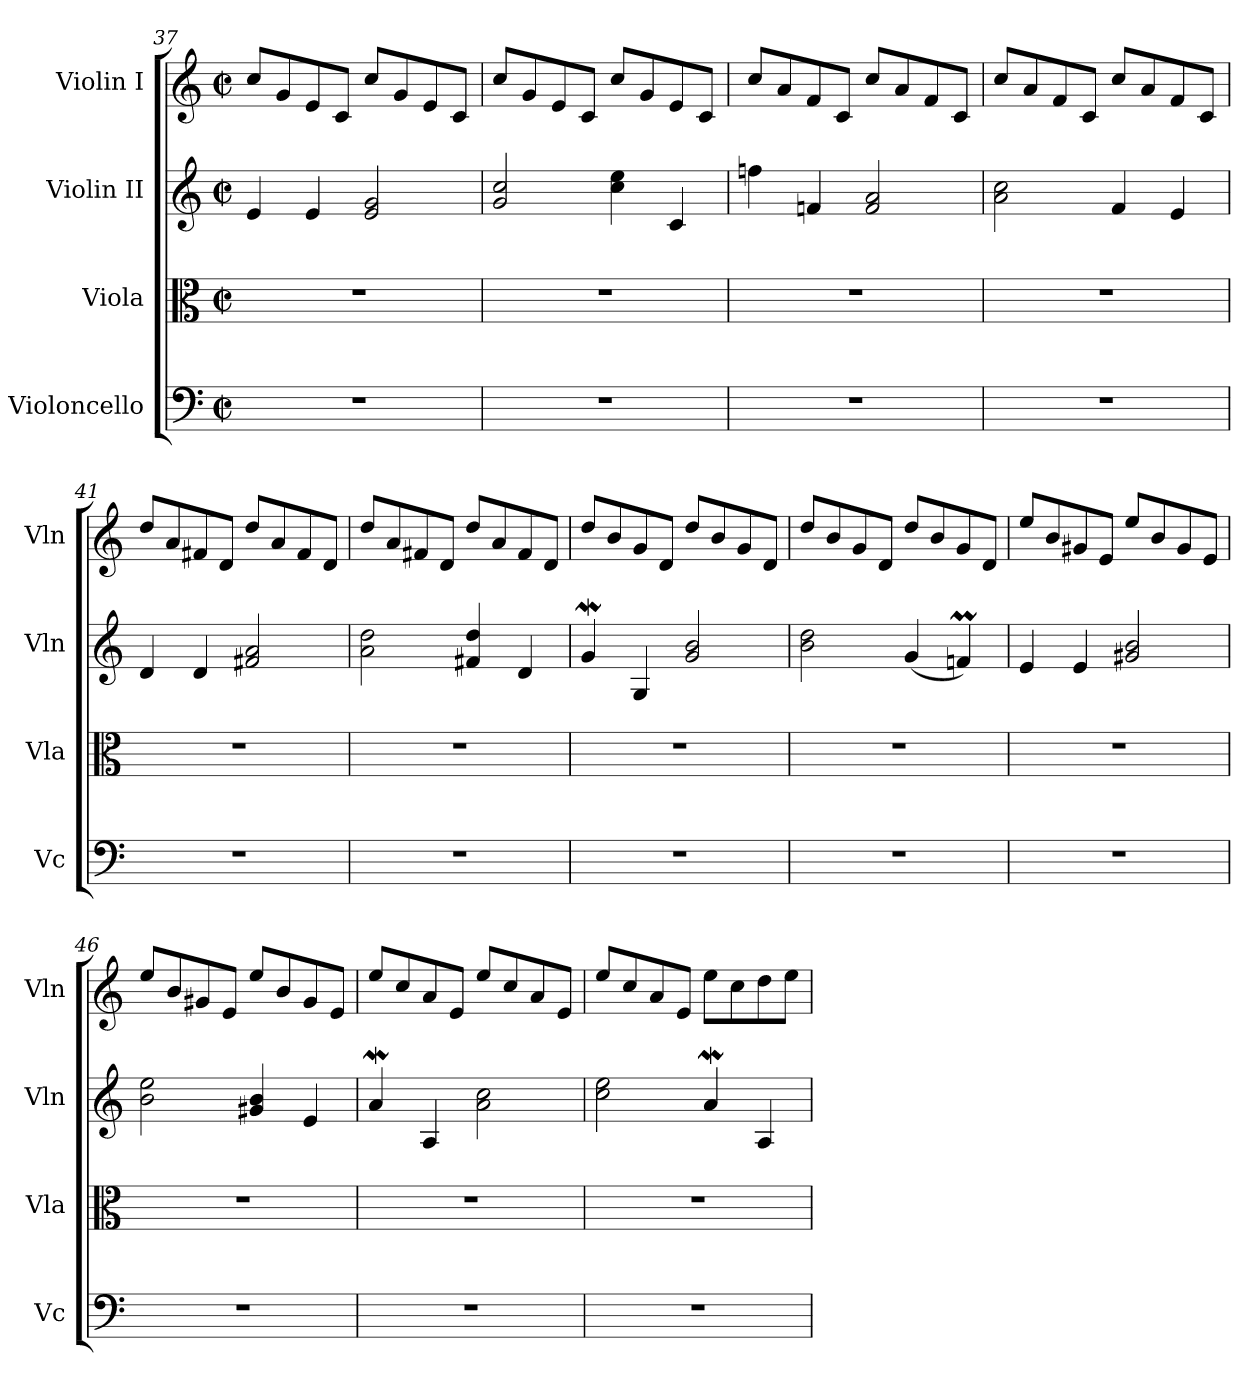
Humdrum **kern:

**kern	**kern	**kern	**kern
*part4	*part3	*part2	*part1
*staff4	*staff3	*staff2	*staff1
*I"Violoncello	*I"Viola	*I"Violin II	*I"Violin I
*I'Vc	*I'Vla	*I'Vln	*I'Vln
*clefF4	*clefC3	*clefG2	*clefG2
*k[]	*k[]	*k[]	*k[]
*M2/2	*M2/2	*M2/2	*M2/2
*met(c|)	*met(c|)	*met(c|)	*met(c|)
=37	=37	=37	=37
1r	1r	4e/	8cc/L
.	.	.	8g/
.	.	4e/	8e/
.	.	.	8c/J
.	.	2e/ 2g/	8cc/L
.	.	.	8g/
.	.	.	8e/
.	.	.	8c/J
=38	=38	=38	=38
1r	1r	2g/ 2cc/	8cc/L
.	.	.	8g/
.	.	.	8e/
.	.	.	8c/J
.	.	4cc\ 4ee\	8cc/L
.	.	.	8g/
.	.	4c/	8e/
.	.	.	8c/J
!!LO:LB:g=z
=39	=39	=39	=39
1r	1r	4ffn\	8cc/L
.	.	.	8a/
.	.	4fn/	8f/
.	.	.	8c/J
.	.	2f/ 2a/	8cc/L
.	.	.	8a/
.	.	.	8f/
.	.	.	8c/J
=40	=40	=40	=40
1r	1r	2a\ 2cc\	8cc/L
.	.	.	8a/
.	.	.	8f/
.	.	.	8c/J
.	.	4f/	8cc/L
.	.	.	8a/
.	.	4e/	8f/
.	.	.	8c/J
=41	=41	=41	=41
1r	1r	4d/	8dd/L
.	.	.	8a/
.	.	4d/	8f#X/
.	.	.	8d/J
.	.	2f#X/ 2a/	8dd/L
.	.	.	8a/
.	.	.	8f#/
.	.	.	8d/J
=42	=42	=42	=42
1r	1r	2a\ 2dd\	8dd/L
.	.	.	8a/
.	.	.	8f#X/
.	.	.	8d/J
.	.	4f#X/ 4dd/	8dd/L
.	.	.	8a/
.	.	4d/	8f#/
.	.	.	8d/J
=43	=43	=43	=43
1r	1r	4gW/	8dd/L
.	.	.	8b/
.	.	4G/	8g/
.	.	.	8d/J
.	.	2g/ 2b/	8dd/L
.	.	.	8b/
.	.	.	8g/
.	.	.	8d/J
!!LO:PB:g=z
=44	=44	=44	=44
1r	1r	2b\ 2dd\	8dd/L
.	.	.	8b/
.	.	.	8g/
.	.	.	8d/J
.	.	(<4g/	8dd/L
.	.	.	8b/
.	.	4fnM/)	8g/
.	.	.	8d/J
=45	=45	=45	=45
1r	1r	4e/	8ee/L
.	.	.	8b/
.	.	4e/	8g#X/
.	.	.	8e/J
.	.	2g#X/ 2b/	8ee/L
.	.	.	8b/
.	.	.	8g#/
.	.	.	8e/J
=46	=46	=46	=46
1r	1r	2b\ 2ee\	8ee/L
.	.	.	8b/
.	.	.	8g#X/
.	.	.	8e/J
.	.	4g#X/ 4b/	8ee/L
.	.	.	8b/
.	.	4e/	8g#/
.	.	.	8e/J
=47	=47	=47	=47
1r	1r	4aW/	8ee/L
.	.	.	8cc/
.	.	4A/	8a/
.	.	.	8e/J
.	.	2a\ 2cc\	8ee/L
.	.	.	8cc/
.	.	.	8a/
.	.	.	8e/J
=48	=48	=48	=48
1r	1r	2cc\ 2ee\	8ee/L
.	.	.	8cc/
.	.	.	8a/
.	.	.	8e/J
.	.	4aW/	8ee\L
.	.	.	8cc\
.	.	4A/	8dd\
.	.	.	8ee\J
=	=	=	=
*-	*-	*-	*-
